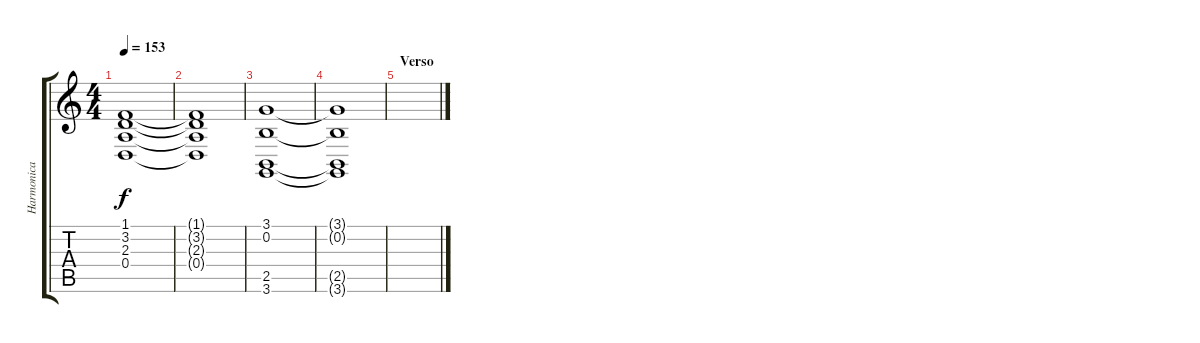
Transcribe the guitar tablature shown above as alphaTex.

\track ("Harmonica" "Harmonica") {instrument churchorgan}
\staff {score tabs}
\tuning (E4 B3 G3 D3 A2 E2) {hide}
\ts (4 4)
\tempo 153
\clef g2
\ks c
(1.1 3.2 2.3 0.4).1{dy f} |
(1.1{t} 3.2{t} 2.3{t} 0.4{t}).1 |
(3.1 0.2 2.5 3.6).1 |
(3.1{t} 0.2{t} 2.5{t} 3.6{t}).1 |
\section ("" "Verso")
